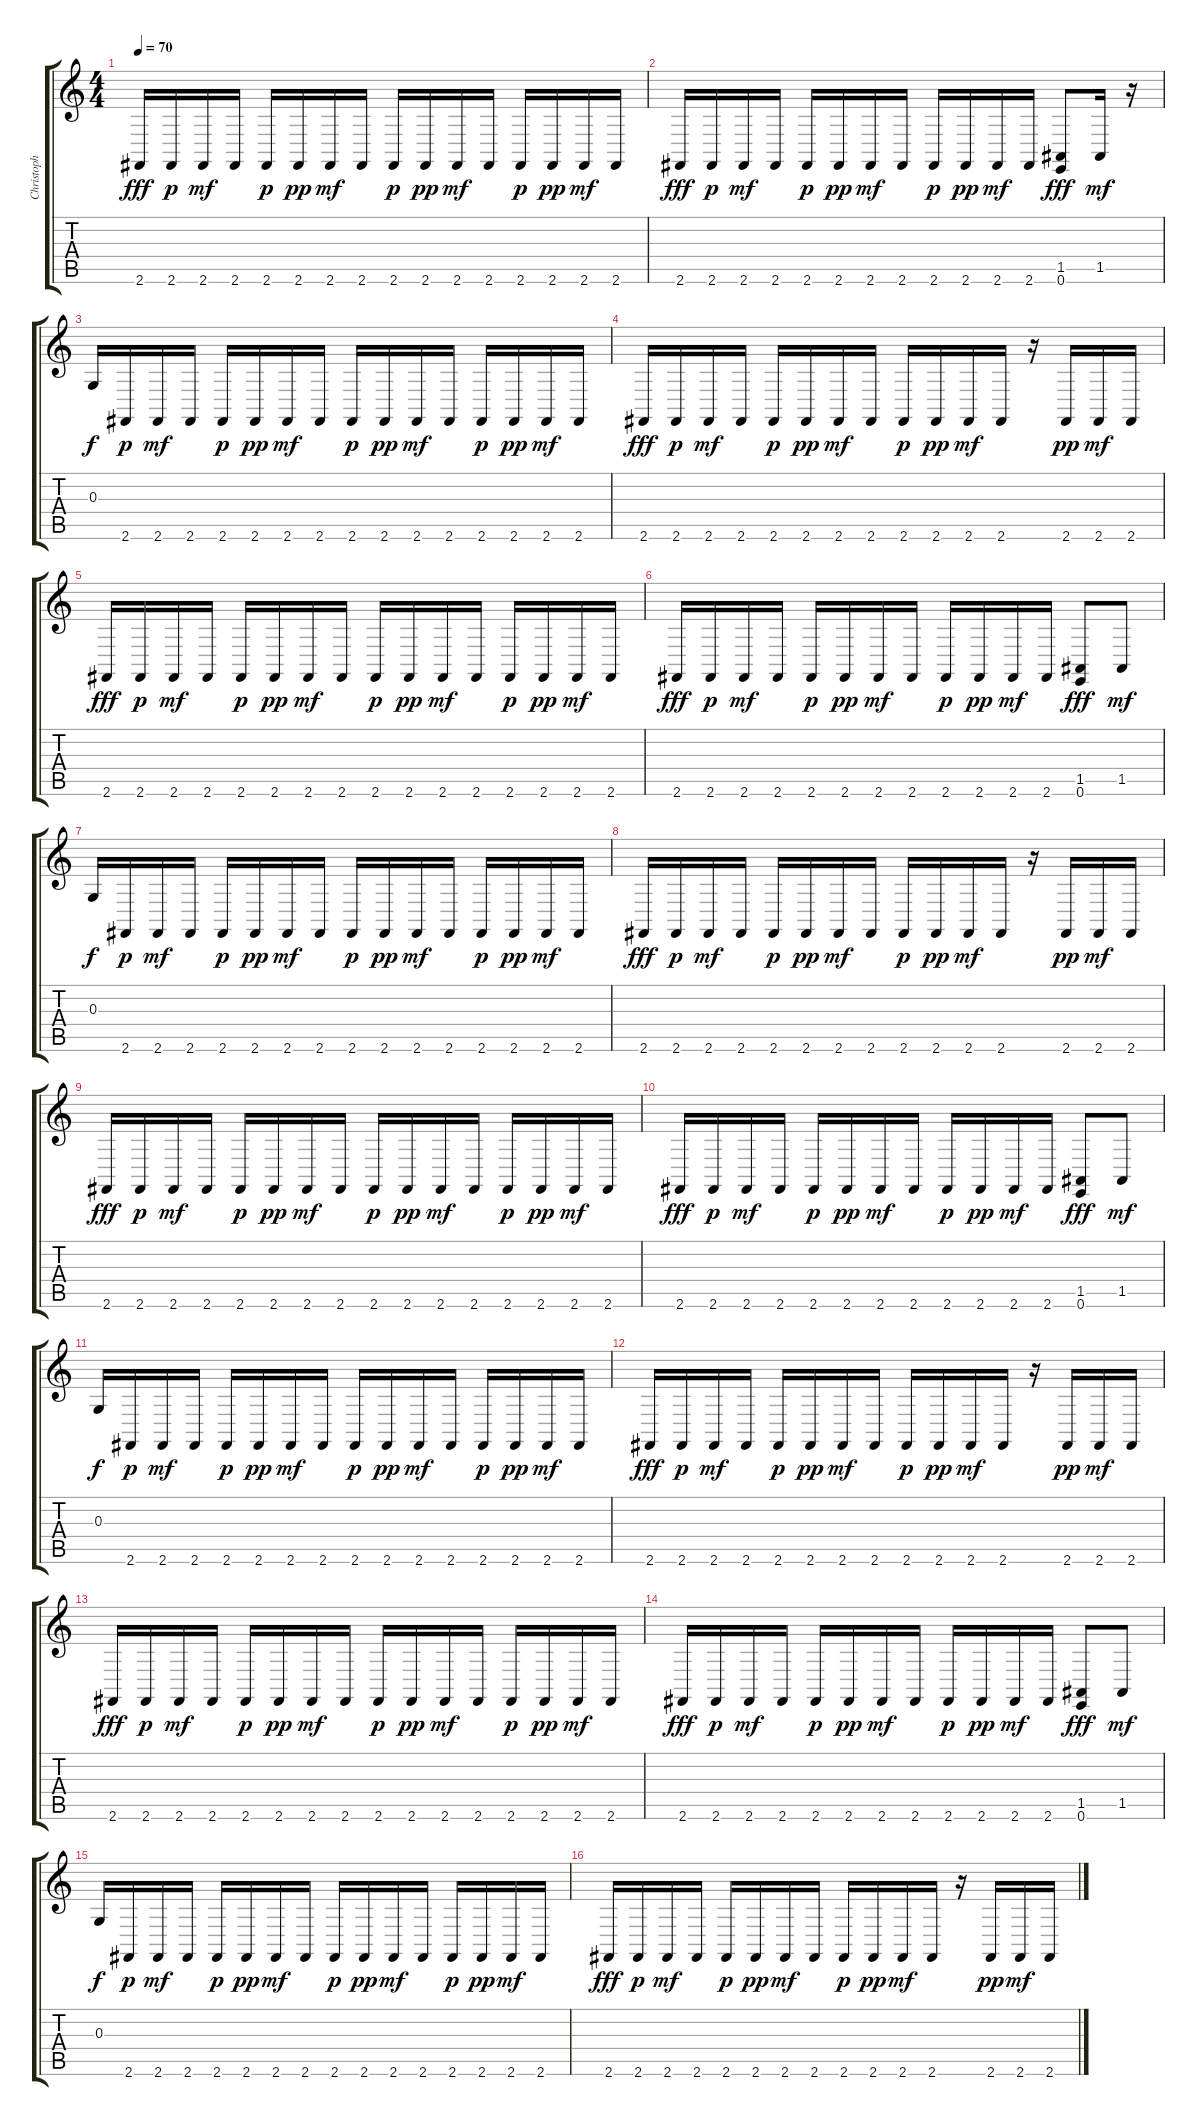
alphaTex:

\track ("Christoph Schneider" "Christoph ") {instrument acousticgrandpiano}
\staff {score tabs}
\tuning (E4 B3 G3 D3 A2 E2) {hide}
\ts (4 4)
\tempo 70
\clef g2
\ks c
2.6.16{dy fff} 2.6.16{dy p} 2.6.16{dy mf} 2.6.16 2.6.16{dy p} 2.6.16{dy pp} 2.6.16{dy mf} 2.6.16 2.6.16{dy p} 2.6.16{dy pp} 2.6.16{dy mf} 2.6.16 2.6.16{dy p} 2.6.16{dy pp} 2.6.16{dy mf} 2.6.16 |
2.6.16{dy fff} 2.6.16{dy p} 2.6.16{dy mf} 2.6.16 2.6.16{dy p} 2.6.16{dy pp} 2.6.16{dy mf} 2.6.16 2.6.16{dy p} 2.6.16{dy pp} 2.6.16{dy mf} 2.6.16 (1.5 0.6).8{dy fff} 1.5.16{dy mf} r.16 |
0.3.16{dy f} 2.6.16{dy p} 2.6.16{dy mf} 2.6.16 2.6.16{dy p} 2.6.16{dy pp} 2.6.16{dy mf} 2.6.16 2.6.16{dy p} 2.6.16{dy pp} 2.6.16{dy mf} 2.6.16 2.6.16{dy p} 2.6.16{dy pp} 2.6.16{dy mf} 2.6.16 |
2.6.16{dy fff} 2.6.16{dy p} 2.6.16{dy mf} 2.6.16 2.6.16{dy p} 2.6.16{dy pp} 2.6.16{dy mf} 2.6.16 2.6.16{dy p} 2.6.16{dy pp} 2.6.16{dy mf} 2.6.16 r.16 2.6.16{dy pp} 2.6.16{dy mf} 2.6.16 |
2.6.16{dy fff} 2.6.16{dy p} 2.6.16{dy mf} 2.6.16 2.6.16{dy p} 2.6.16{dy pp} 2.6.16{dy mf} 2.6.16 2.6.16{dy p} 2.6.16{dy pp} 2.6.16{dy mf} 2.6.16 2.6.16{dy p} 2.6.16{dy pp} 2.6.16{dy mf} 2.6.16 |
2.6.16{dy fff} 2.6.16{dy p} 2.6.16{dy mf} 2.6.16 2.6.16{dy p} 2.6.16{dy pp} 2.6.16{dy mf} 2.6.16 2.6.16{dy p} 2.6.16{dy pp} 2.6.16{dy mf} 2.6.16 (1.5 0.6).8{dy fff} 1.5.8{dy mf} |
0.3.16{dy f} 2.6.16{dy p} 2.6.16{dy mf} 2.6.16 2.6.16{dy p} 2.6.16{dy pp} 2.6.16{dy mf} 2.6.16 2.6.16{dy p} 2.6.16{dy pp} 2.6.16{dy mf} 2.6.16 2.6.16{dy p} 2.6.16{dy pp} 2.6.16{dy mf} 2.6.16 |
2.6.16{dy fff} 2.6.16{dy p} 2.6.16{dy mf} 2.6.16 2.6.16{dy p} 2.6.16{dy pp} 2.6.16{dy mf} 2.6.16 2.6.16{dy p} 2.6.16{dy pp} 2.6.16{dy mf} 2.6.16 r.16 2.6.16{dy pp} 2.6.16{dy mf} 2.6.16 |
2.6.16{dy fff} 2.6.16{dy p} 2.6.16{dy mf} 2.6.16 2.6.16{dy p} 2.6.16{dy pp} 2.6.16{dy mf} 2.6.16 2.6.16{dy p} 2.6.16{dy pp} 2.6.16{dy mf} 2.6.16 2.6.16{dy p} 2.6.16{dy pp} 2.6.16{dy mf} 2.6.16 |
2.6.16{dy fff} 2.6.16{dy p} 2.6.16{dy mf} 2.6.16 2.6.16{dy p} 2.6.16{dy pp} 2.6.16{dy mf} 2.6.16 2.6.16{dy p} 2.6.16{dy pp} 2.6.16{dy mf} 2.6.16 (1.5 0.6).8{dy fff} 1.5.8{dy mf} |
0.3.16{dy f} 2.6.16{dy p} 2.6.16{dy mf} 2.6.16 2.6.16{dy p} 2.6.16{dy pp} 2.6.16{dy mf} 2.6.16 2.6.16{dy p} 2.6.16{dy pp} 2.6.16{dy mf} 2.6.16 2.6.16{dy p} 2.6.16{dy pp} 2.6.16{dy mf} 2.6.16 |
2.6.16{dy fff} 2.6.16{dy p} 2.6.16{dy mf} 2.6.16 2.6.16{dy p} 2.6.16{dy pp} 2.6.16{dy mf} 2.6.16 2.6.16{dy p} 2.6.16{dy pp} 2.6.16{dy mf} 2.6.16 r.16 2.6.16{dy pp} 2.6.16{dy mf} 2.6.16 |
2.6.16{dy fff} 2.6.16{dy p} 2.6.16{dy mf} 2.6.16 2.6.16{dy p} 2.6.16{dy pp} 2.6.16{dy mf} 2.6.16 2.6.16{dy p} 2.6.16{dy pp} 2.6.16{dy mf} 2.6.16 2.6.16{dy p} 2.6.16{dy pp} 2.6.16{dy mf} 2.6.16 |
2.6.16{dy fff} 2.6.16{dy p} 2.6.16{dy mf} 2.6.16 2.6.16{dy p} 2.6.16{dy pp} 2.6.16{dy mf} 2.6.16 2.6.16{dy p} 2.6.16{dy pp} 2.6.16{dy mf} 2.6.16 (1.5 0.6).8{dy fff} 1.5.8{dy mf} |
0.3.16{dy f} 2.6.16{dy p} 2.6.16{dy mf} 2.6.16 2.6.16{dy p} 2.6.16{dy pp} 2.6.16{dy mf} 2.6.16 2.6.16{dy p} 2.6.16{dy pp} 2.6.16{dy mf} 2.6.16 2.6.16{dy p} 2.6.16{dy pp} 2.6.16{dy mf} 2.6.16 |
2.6.16{dy fff} 2.6.16{dy p} 2.6.16{dy mf} 2.6.16 2.6.16{dy p} 2.6.16{dy pp} 2.6.16{dy mf} 2.6.16 2.6.16{dy p} 2.6.16{dy pp} 2.6.16{dy mf} 2.6.16 r.16 2.6.16{dy pp} 2.6.16{dy mf} 2.6.16
